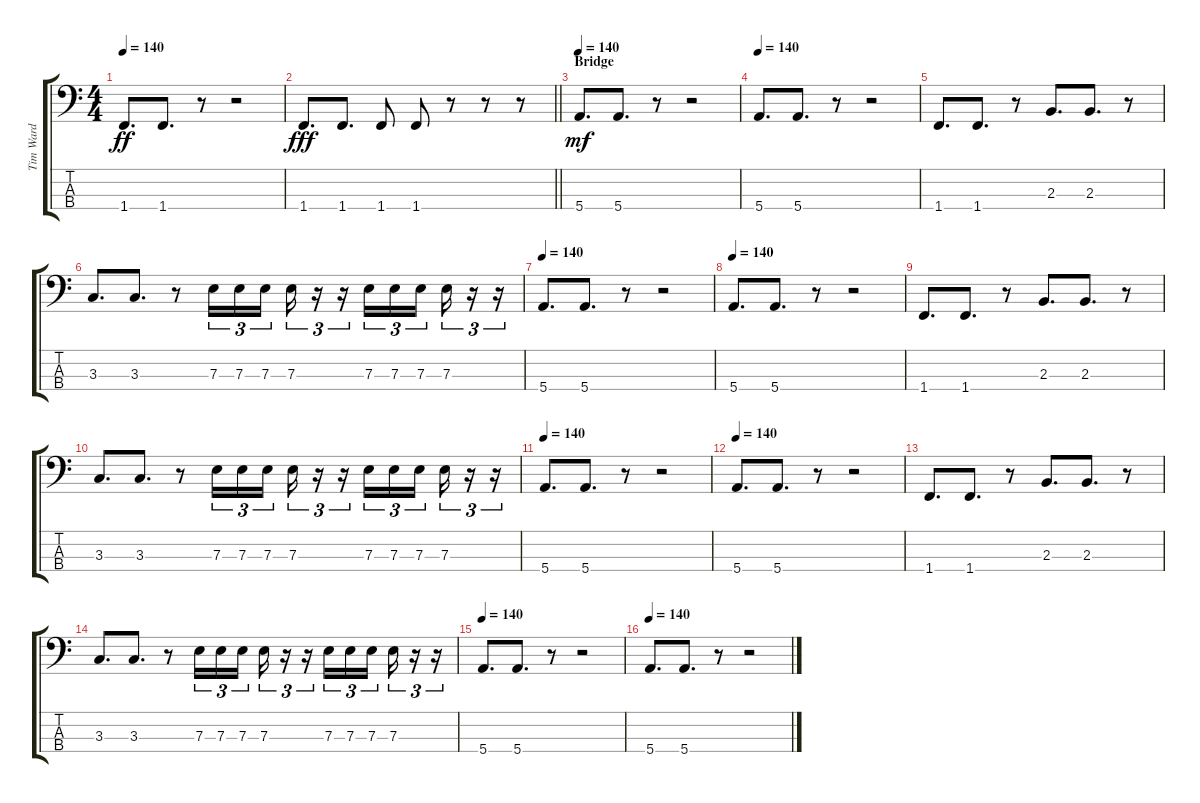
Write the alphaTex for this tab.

\track ("Tim Ward" "Tim Ward") {instrument electricbassfinger}
\staff {score tabs}
\tuning (G2 D2 A1 E1) {hide}
\ts (4 4)
\tempo 140
\clef f4
\ks c
1.4.8{d dy ff} 1.4.8{d} r.8 r.2 |
\barLineRight lightlight
1.4.8{d dy fff} 1.4.8{d} 1.4.8 1.4.8 r.8 r.8 r.8 |
\section ("" "Bridge")
\tempo 140
5.4.8{d dy mf} 5.4.8{d} r.8 r.2 |
\tempo 140
5.4.8{d} 5.4.8{d} r.8 r.2 |
1.4.8{d} 1.4.8{d} r.8 2.3.8{d} 2.3.8{d} r.8 |
3.3.8{d} 3.3.8{d} r.8 7.3.16{tu (3 2)} 7.3.16{tu (3 2)} 7.3.16{tu (3 2) beam splitsecondary} 7.3.16{tu (3 2)} r.16{tu (3 2)} r.16{tu (3 2)} 7.3.16{tu (3 2)} 7.3.16{tu (3 2)} 7.3.16{tu (3 2) beam splitsecondary} 7.3.16{tu (3 2)} r.16{tu (3 2)} r.16{tu (3 2)} |
\tempo 140
5.4.8{d} 5.4.8{d} r.8 r.2 |
\tempo 140
5.4.8{d} 5.4.8{d} r.8 r.2 |
1.4.8{d} 1.4.8{d} r.8 2.3.8{d} 2.3.8{d} r.8 |
3.3.8{d} 3.3.8{d} r.8 7.3.16{tu (3 2)} 7.3.16{tu (3 2)} 7.3.16{tu (3 2) beam splitsecondary} 7.3.16{tu (3 2)} r.16{tu (3 2)} r.16{tu (3 2)} 7.3.16{tu (3 2)} 7.3.16{tu (3 2)} 7.3.16{tu (3 2) beam splitsecondary} 7.3.16{tu (3 2)} r.16{tu (3 2)} r.16{tu (3 2)} |
\tempo 140
5.4.8{d} 5.4.8{d} r.8 r.2 |
\tempo 140
5.4.8{d} 5.4.8{d} r.8 r.2 |
1.4.8{d} 1.4.8{d} r.8 2.3.8{d} 2.3.8{d} r.8 |
3.3.8{d} 3.3.8{d} r.8 7.3.16{tu (3 2)} 7.3.16{tu (3 2)} 7.3.16{tu (3 2) beam splitsecondary} 7.3.16{tu (3 2)} r.16{tu (3 2)} r.16{tu (3 2)} 7.3.16{tu (3 2)} 7.3.16{tu (3 2)} 7.3.16{tu (3 2) beam splitsecondary} 7.3.16{tu (3 2)} r.16{tu (3 2)} r.16{tu (3 2)} |
\tempo 140
5.4.8{d} 5.4.8{d} r.8 r.2 |
\tempo 140
5.4.8{d} 5.4.8{d} r.8 r.2
